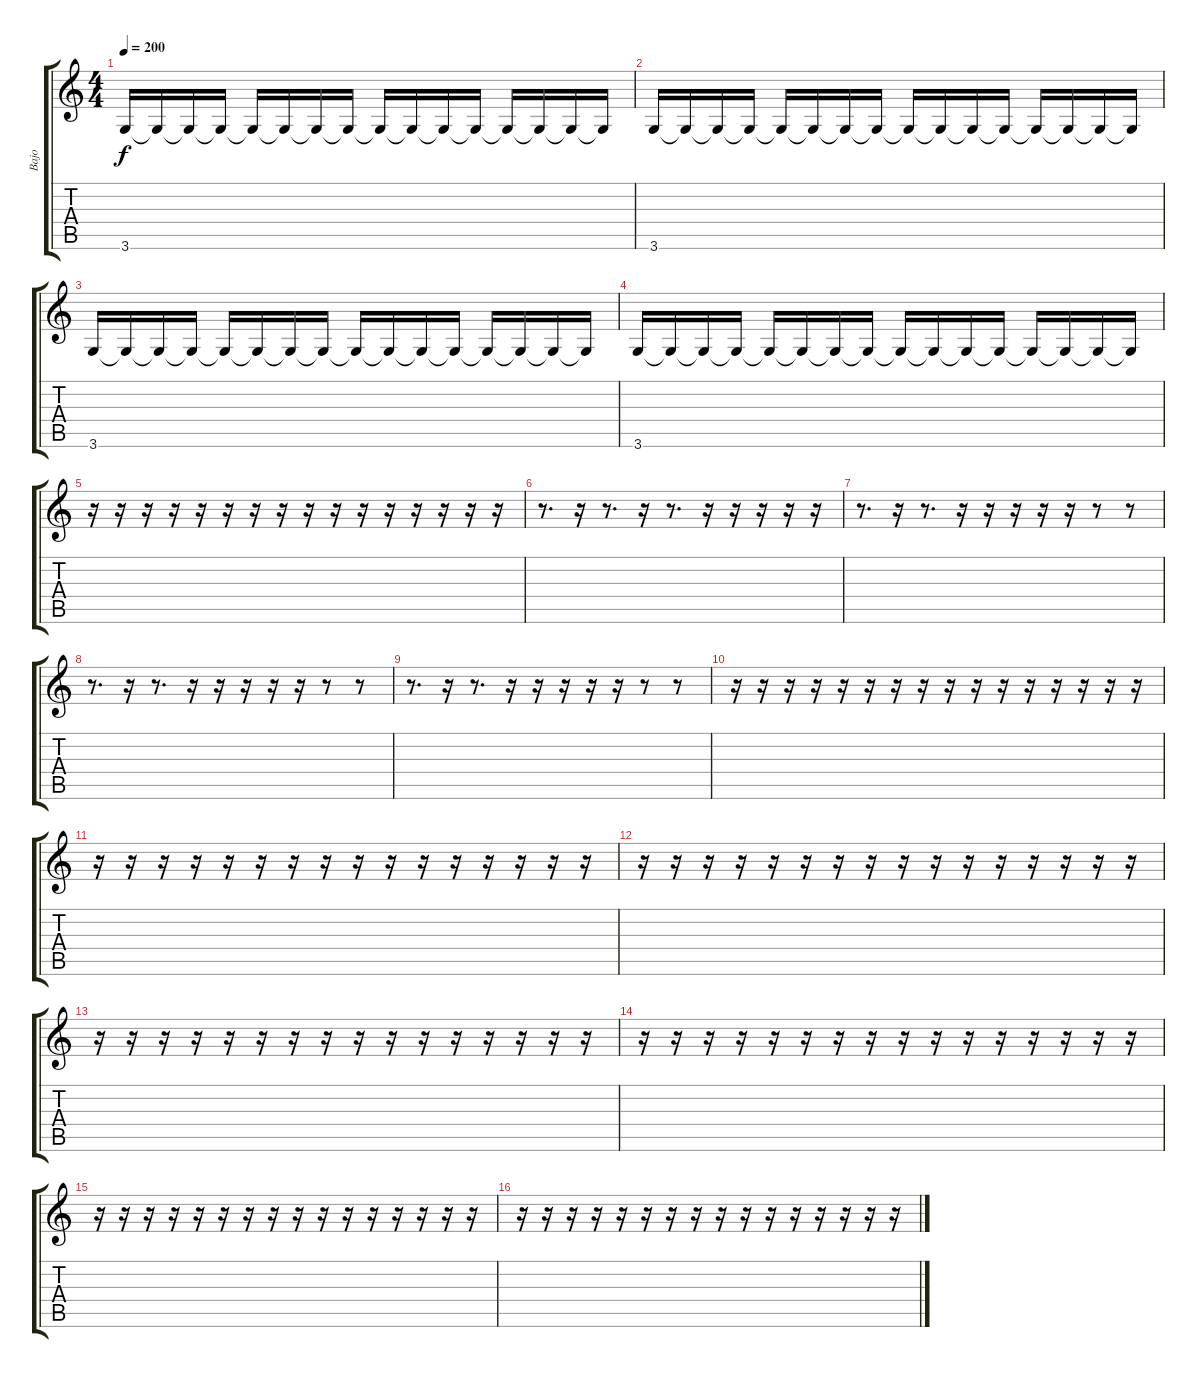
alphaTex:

\track ("Bajo" "Bajo") {instrument electricbasspick}
\staff {score tabs}
\tuning (E4 B3 G3 D3 A2 E2) {hide}
\ts (4 4)
\tempo 200
\clef g2
\ks c
3.6.16{dy f} 3.6{t}.16 3.6{t}.16 3.6{t}.16 3.6{t}.16 3.6{t}.16 3.6{t}.16 3.6{t}.16 3.6{t}.16 3.6{t}.16 3.6{t}.16 3.6{t}.16 3.6{t}.16 3.6{t}.16 3.6{t}.16 3.6{t}.16 |
3.6.16 3.6{t}.16 3.6{t}.16 3.6{t}.16 3.6{t}.16 3.6{t}.16 3.6{t}.16 3.6{t}.16 3.6{t}.16 3.6{t}.16 3.6{t}.16 3.6{t}.16 3.6{t}.16 3.6{t}.16 3.6{t}.16 3.6{t}.16 |
3.6.16 3.6{t}.16 3.6{t}.16 3.6{t}.16 3.6{t}.16 3.6{t}.16 3.6{t}.16 3.6{t}.16 3.6{t}.16 3.6{t}.16 3.6{t}.16 3.6{t}.16 3.6{t}.16 3.6{t}.16 3.6{t}.16 3.6{t}.16 |
3.6.16 3.6{t}.16 3.6{t}.16 3.6{t}.16 3.6{t}.16 3.6{t}.16 3.6{t}.16 3.6{t}.16 3.6{t}.16 3.6{t}.16 3.6{t}.16 3.6{t}.16 3.6{t}.16 3.6{t}.16 3.6{t}.16 3.6{t}.16 |
r.16 r.16 r.16 r.16 r.16 r.16 r.16 r.16 r.16 r.16 r.16 r.16 r.16 r.16 r.16 r.16 |
r.8{d} r.16 r.8{d} r.16 r.8{d} r.16 r.16 r.16 r.16 r.16 |
r.8{d} r.16 r.8{d} r.16 r.16 r.16 r.16 r.16 r.8 r.8 |
r.8{d} r.16 r.8{d} r.16 r.16 r.16 r.16 r.16 r.8 r.8 |
r.8{d} r.16 r.8{d} r.16 r.16 r.16 r.16 r.16 r.8 r.8 |
r.16 r.16 r.16 r.16 r.16 r.16 r.16 r.16 r.16 r.16 r.16 r.16 r.16 r.16 r.16 r.16 |
r.16 r.16 r.16 r.16 r.16 r.16 r.16 r.16 r.16 r.16 r.16 r.16 r.16 r.16 r.16 r.16 |
r.16 r.16 r.16 r.16 r.16 r.16 r.16 r.16 r.16 r.16 r.16 r.16 r.16 r.16 r.16 r.16 |
r.16 r.16 r.16 r.16 r.16 r.16 r.16 r.16 r.16 r.16 r.16 r.16 r.16 r.16 r.16 r.16 |
r.16 r.16 r.16 r.16 r.16 r.16 r.16 r.16 r.16 r.16 r.16 r.16 r.16 r.16 r.16 r.16 |
r.16 r.16 r.16 r.16 r.16 r.16 r.16 r.16 r.16 r.16 r.16 r.16 r.16 r.16 r.16 r.16 |
r.16 r.16 r.16 r.16 r.16 r.16 r.16 r.16 r.16 r.16 r.16 r.16 r.16 r.16 r.16 r.16
